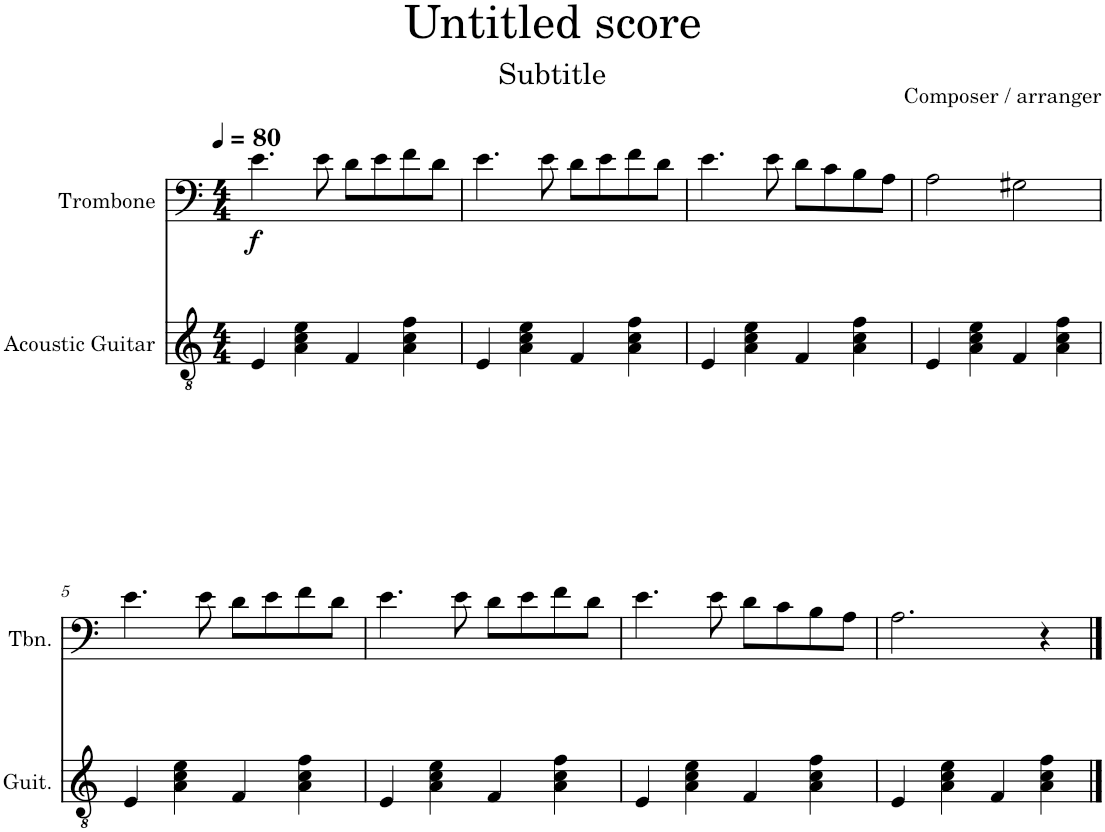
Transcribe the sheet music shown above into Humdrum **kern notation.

**kern	**kern	**dynam
*part2	*part1	*part1
*staff2	*staff1	*staff1
*I"Acoustic Guitar	*I"Trombone	*
*I'Guit.	*I'Tbn.	*
*clefGv2	*clefF4	*
*k[]	*k[]	*
*M4/4	*M4/4	*
*MM80	*MM80	*
=1	=1	=1
!	!	!LO:DY:b
4E/	4.e\	f
4A\ 4c\ 4e\	.	.
.	8e\	.
4F/	8d\L	.
.	8e\	.
4A\ 4c\ 4f\	8f\	.
.	8d\J	.
=2	=2	=2
4E/	4.e\	.
4A\ 4c\ 4e\	.	.
.	8e\	.
4F/	8d\L	.
.	8e\	.
4A\ 4c\ 4f\	8f\	.
.	8d\J	.
=3	=3	=3
4E/	4.e\	.
4A\ 4c\ 4e\	.	.
.	8e\	.
4F/	8d\L	.
.	8c\	.
4A\ 4c\ 4f\	8B\	.
.	8A\J	.
=4	=4	=4
4E/	2A\	.
4A\ 4c\ 4e\	.	.
4F/	2G#X\	.
4A\ 4c\ 4f\	.	.
!!LO:LB:g=z
=5	=5	=5
4E/	4.e\	.
4A\ 4c\ 4e\	.	.
.	8e\	.
4F/	8d\L	.
.	8e\	.
4A\ 4c\ 4f\	8f\	.
.	8d\J	.
=6	=6	=6
4E/	4.e\	.
4A\ 4c\ 4e\	.	.
.	8e\	.
4F/	8d\L	.
.	8e\	.
4A\ 4c\ 4f\	8f\	.
.	8d\J	.
=7	=7	=7
4E/	4.e\	.
4A\ 4c\ 4e\	.	.
.	8e\	.
4F/	8d\L	.
.	8c\	.
4A\ 4c\ 4f\	8B\	.
.	8A\J	.
=8	=8	=8
4E/	2.A\	.
4A\ 4c\ 4e\	.	.
4F/	.	.
4A\ 4c\ 4f\	4r	.
==	==	==
*-	*-	*-
